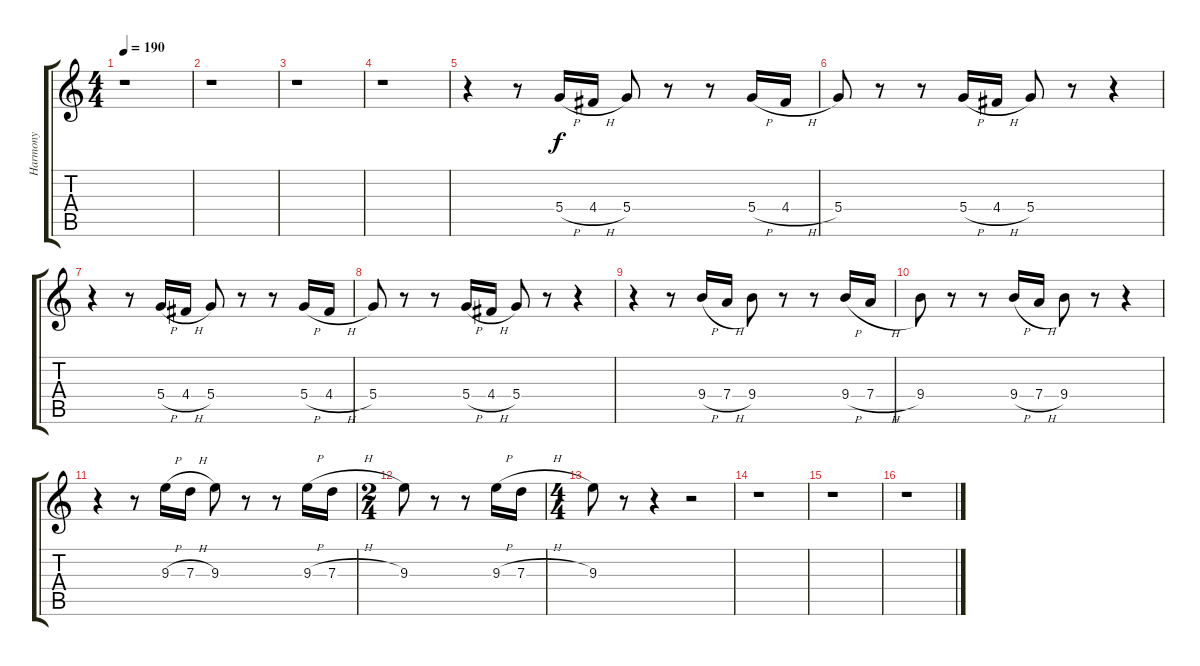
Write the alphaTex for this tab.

\track ("Harmony" "Harmony") {instrument distortionguitar}
\staff {score tabs}
\tuning (E4 B3 G3 D3 A2 E2) {hide}
\ts (4 4)
\tempo 190
\clef g2
\ks c
r.1{dy f} |
r.1 |
r.1 |
r.1 |
r.4 r.8 5.4{h}.16 4.4{h}.16 5.4.8 r.8 r.8 5.4{h}.16 4.4{h}.16 |
5.4.8 r.8 r.8 5.4{h}.16 4.4{h}.16 5.4.8 r.8 r.4 |
r.4 r.8 5.4{h}.16 4.4{h}.16 5.4.8 r.8 r.8 5.4{h}.16 4.4{h}.16 |
5.4.8 r.8 r.8 5.4{h}.16 4.4{h}.16 5.4.8 r.8 r.4 |
r.4 r.8 9.4{h}.16 7.4{h}.16 9.4.8 r.8 r.8 9.4{h}.16 7.4{h}.16 |
9.4.8 r.8 r.8 9.4{h}.16 7.4{h}.16 9.4.8 r.8 r.4 |
r.4 r.8 9.3{h}.16 7.3{h}.16 9.3.8 r.8 r.8 9.3{h}.16 7.3{h}.16 |
\ts (2 4)
9.3.8 r.8 r.8 9.3{h}.16 7.3{h}.16 |
\ts (4 4)
9.3.8 r.8 r.4 r.2 |
r.1 |
r.1 |
r.1
